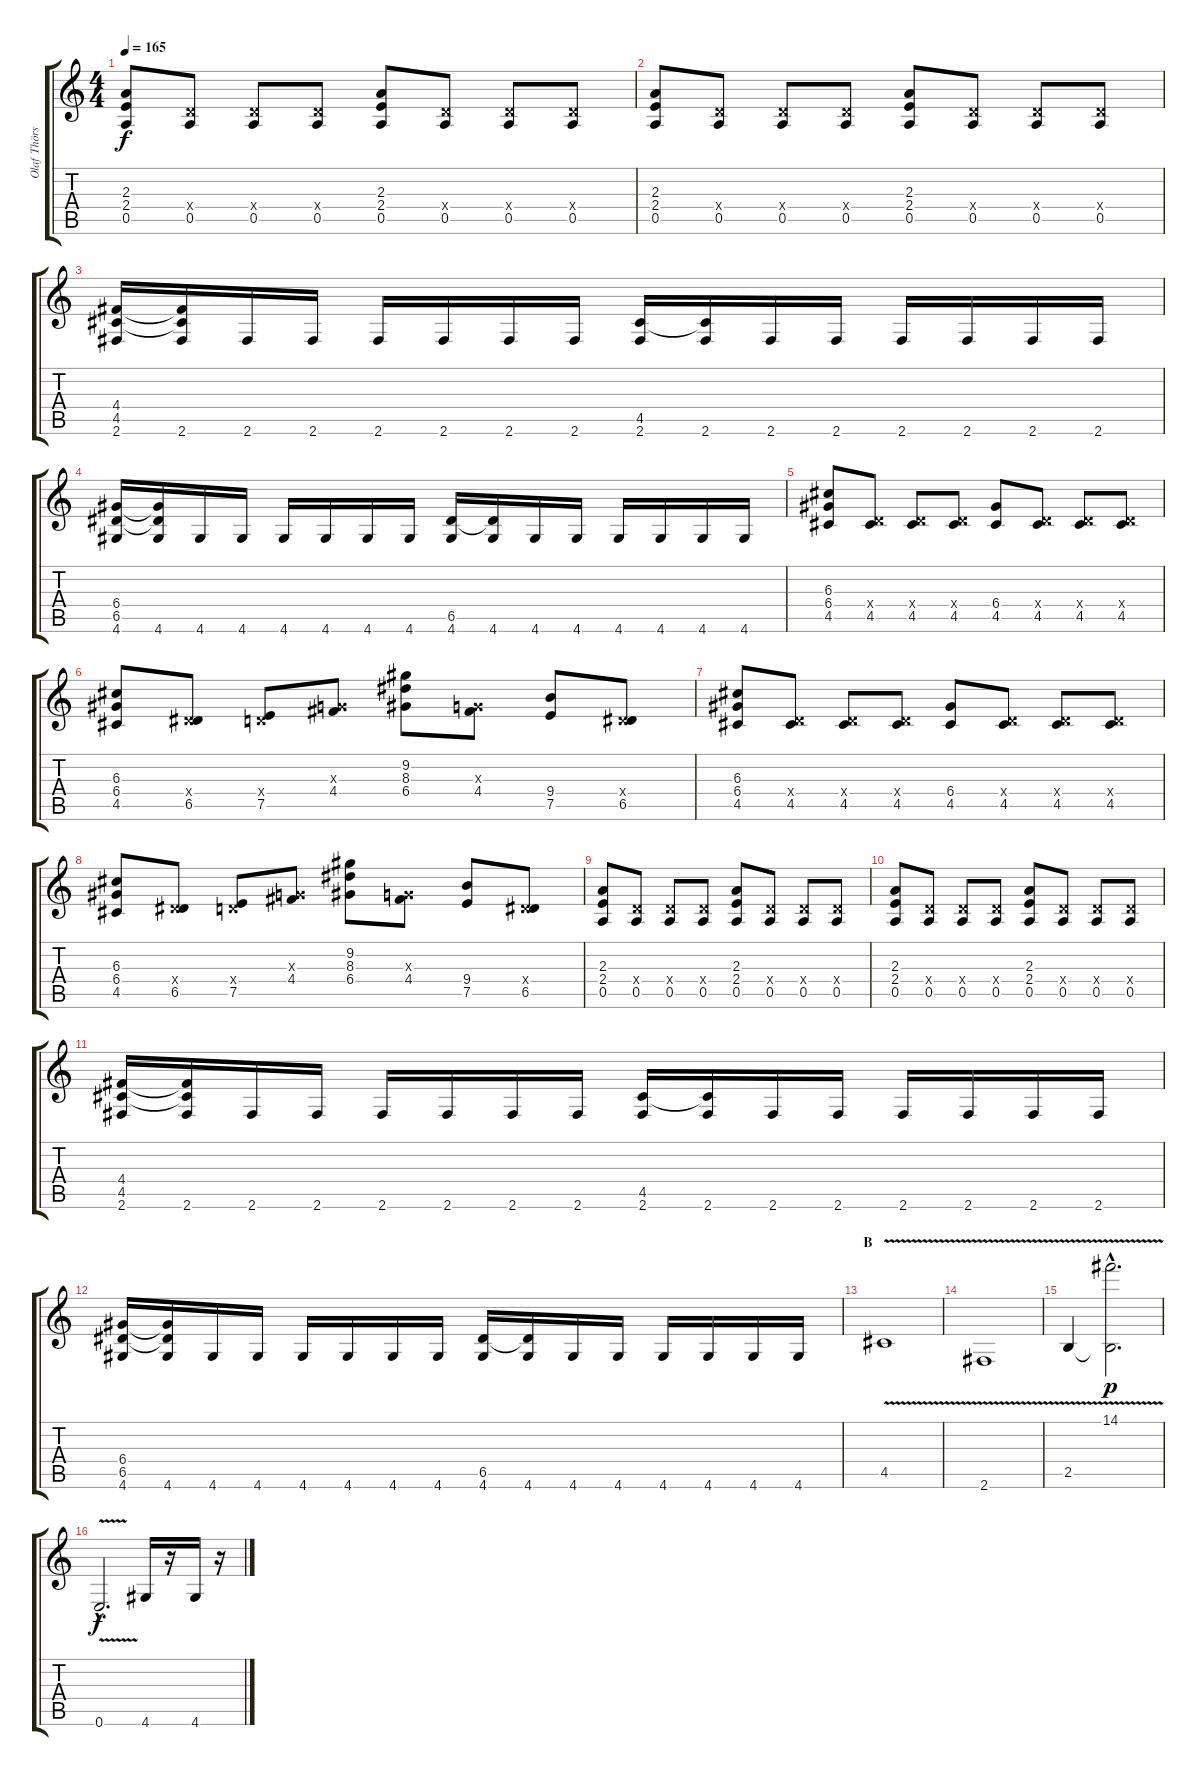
\track ("Olaf Thörsen (Guitar)" "Olaf Thörs") {instrument distortionguitar}
\staff {score tabs}
\tuning (E4 B3 G3 D3 A2 E2) {hide}
\ts (4 4)
\tempo 165
\clef g2
\ks c
(2.3 2.4 0.5).8{dy f} (0.4{x} 0.5).8 (0.4{x} 0.5).8 (0.4{x} 0.5).8 (2.3 2.4 0.5).8 (0.4{x} 0.5).8 (0.4{x} 0.5).8 (0.4{x} 0.5).8 |
(2.3 2.4 0.5).8 (0.4{x} 0.5).8 (0.4{x} 0.5).8 (0.4{x} 0.5).8 (2.3 2.4 0.5).8 (0.4{x} 0.5).8 (0.4{x} 0.5).8 (0.4{x} 0.5).8 |
(4.4 4.5 2.6).16 (4.4{t} 4.5{t} 2.6).16 2.6.16 2.6.16 2.6.16 2.6.16 2.6.16 2.6.16 (4.5 2.6).16 (4.5{t} 2.6).16 2.6.16 2.6.16 2.6.16 2.6.16 2.6.16 2.6.16 |
(6.4 6.5 4.6).16 (6.4{t} 6.5{t} 4.6).16 4.6.16 4.6.16 4.6.16 4.6.16 4.6.16 4.6.16 (6.5 4.6).16 (6.5{t} 4.6).16 4.6.16 4.6.16 4.6.16 4.6.16 4.6.16 4.6.16 |
(6.3 6.4 4.5).8 (0.4{x} 4.5).8 (0.4{x} 4.5).8 (0.4{x} 4.5).8 (6.4 4.5).8 (0.4{x} 4.5).8 (0.4{x} 4.5).8 (0.4{x} 4.5).8 |
(6.3 6.4 4.5).8 (0.4{x} 6.5).8 (0.4{x} 7.5).8 (0.3{x} 4.4).8 (9.2 8.3 6.4).8 (0.3{x} 4.4).8 (9.4 7.5).8 (0.4{x} 6.5).8 |
(6.3 6.4 4.5).8 (0.4{x} 4.5).8 (0.4{x} 4.5).8 (0.4{x} 4.5).8 (6.4 4.5).8 (0.4{x} 4.5).8 (0.4{x} 4.5).8 (0.4{x} 4.5).8 |
(6.3 6.4 4.5).8 (0.4{x} 6.5).8 (0.4{x} 7.5).8 (0.3{x} 4.4).8 (9.2 8.3 6.4).8 (0.3{x} 4.4).8 (9.4 7.5).8 (0.4{x} 6.5).8 |
(2.3 2.4 0.5).8 (0.4{x} 0.5).8 (0.4{x} 0.5).8 (0.4{x} 0.5).8 (2.3 2.4 0.5).8 (0.4{x} 0.5).8 (0.4{x} 0.5).8 (0.4{x} 0.5).8 |
(2.3 2.4 0.5).8 (0.4{x} 0.5).8 (0.4{x} 0.5).8 (0.4{x} 0.5).8 (2.3 2.4 0.5).8 (0.4{x} 0.5).8 (0.4{x} 0.5).8 (0.4{x} 0.5).8 |
(4.4 4.5 2.6).16 (4.4{t} 4.5{t} 2.6).16 2.6.16 2.6.16 2.6.16 2.6.16 2.6.16 2.6.16 (4.5 2.6).16 (4.5{t} 2.6).16 2.6.16 2.6.16 2.6.16 2.6.16 2.6.16 2.6.16 |
(6.4 6.5 4.6).16 (6.4{t} 6.5{t} 4.6).16 4.6.16 4.6.16 4.6.16 4.6.16 4.6.16 4.6.16 (6.5 4.6).16 (6.5{t} 4.6).16 4.6.16 4.6.16 4.6.16 4.6.16 4.6.16 4.6.16 |
\section ("" "B")
4.5{v}.1 |
2.6{v}.1 |
2.5{v}.4 (14.1{v hac} 2.5{hac t}).2{d dy p} |
0.6{v hac}.2{d dy f} 4.6.16 r.16 4.6.16 r.16
